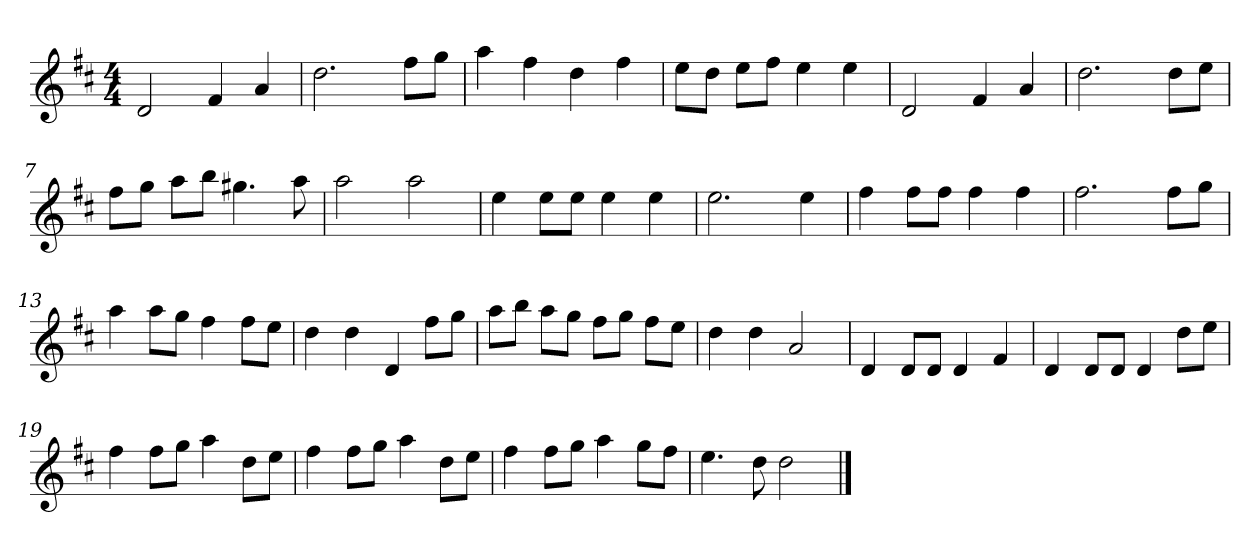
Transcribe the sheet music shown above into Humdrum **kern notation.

**kern
*part1
*staff1
*k[f#c#]
*M4/4
*MM120
=1
2d
4f#
4a
=2
2.dd
8ff#L
8ggJ
=3
4aa
4ff#
4dd
4ff#
=4
8eeL
8ddJ
8eeL
8ff#J
4ee
4ee
=5
2d
4f#
4a
=6
2.dd
8ddL
8eeJ
=7
8ff#L
8ggJ
8aaL
8bbJ
4.gg#X
8aa
=8
2aa
2aa
=9
4ee
8eeL
8eeJ
4ee
4ee
=10
2.ee
4ee
=11
4ff#
8ff#L
8ff#J
4ff#
4ff#
=12
2.ff#
8ff#L
8ggJ
=13
4aa
8aaL
8ggJ
4ff#
8ff#L
8eeJ
=14
4dd
4dd
4d
8ff#L
8ggJ
=15
8aaL
8bbJ
8aaL
8ggJ
8ff#L
8ggJ
8ff#L
8eeJ
=16
4dd
4dd
2a
=17
4d
8dL
8dJ
4d
4f#
=18
4d
8dL
8dJ
4d
8ddL
8eeJ
=19
4ff#
8ff#L
8ggJ
4aa
8ddL
8eeJ
=20
4ff#
8ff#L
8ggJ
4aa
8ddL
8eeJ
=21
4ff#
8ff#L
8ggJ
4aa
8ggL
8ff#J
=22
4.ee
8dd
2dd
==
*-
